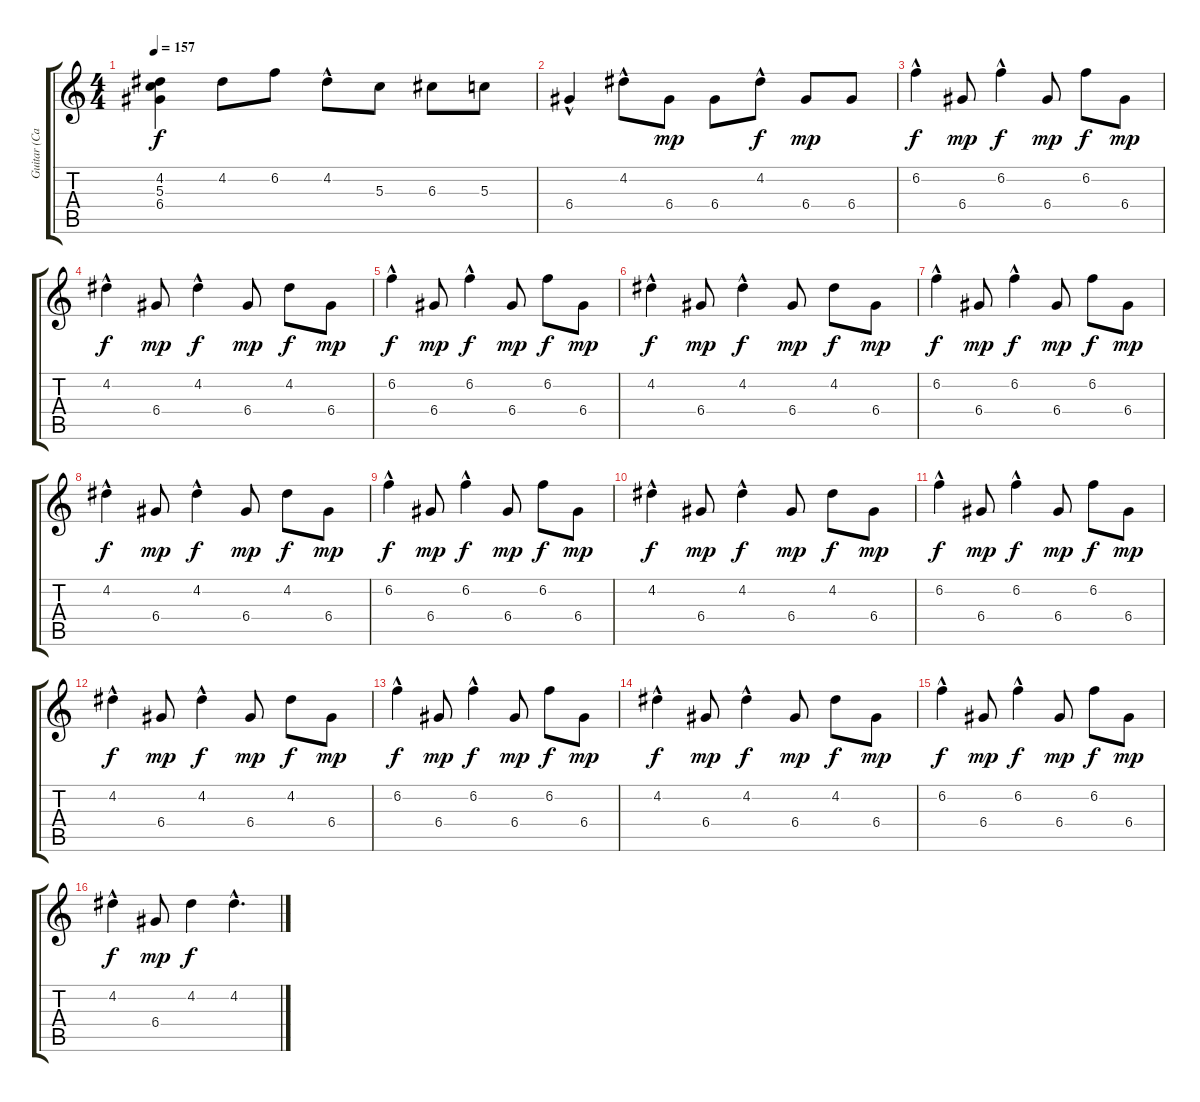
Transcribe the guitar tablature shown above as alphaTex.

\track ("Guitar (Carrie)" "Guitar (Ca") {instrument electricguitarclean}
\staff {score tabs}
\tuning (E4 B3 G3 D3 A2 E2) {hide}
\ts (4 4)
\tempo 157
\clef g2
\ks c
(4.2 5.3 6.4).4{dy f} 4.2.8 6.2.8 4.2{hac}.8 5.3.8 6.3.8 5.3.8 |
6.4{hac}.4 4.2{hac}.8 6.4.8{dy mp} 6.4.8 4.2{hac}.8{dy f} 6.4.8{dy mp} 6.4.8 |
6.2{hac}.4{dy f} 6.4.8{dy mp} 6.2{hac}.4{dy f} 6.4.8{dy mp} 6.2.8{dy f} 6.4.8{dy mp} |
4.2{hac}.4{dy f} 6.4.8{dy mp} 4.2{hac}.4{dy f} 6.4.8{dy mp} 4.2.8{dy f} 6.4.8{dy mp} |
6.2{hac}.4{dy f} 6.4.8{dy mp} 6.2{hac}.4{dy f} 6.4.8{dy mp} 6.2.8{dy f} 6.4.8{dy mp} |
4.2{hac}.4{dy f} 6.4.8{dy mp} 4.2{hac}.4{dy f} 6.4.8{dy mp} 4.2.8{dy f} 6.4.8{dy mp} |
6.2{hac}.4{dy f} 6.4.8{dy mp} 6.2{hac}.4{dy f} 6.4.8{dy mp} 6.2.8{dy f} 6.4.8{dy mp} |
4.2{hac}.4{dy f} 6.4.8{dy mp} 4.2{hac}.4{dy f} 6.4.8{dy mp} 4.2.8{dy f} 6.4.8{dy mp} |
6.2{hac}.4{dy f} 6.4.8{dy mp} 6.2{hac}.4{dy f} 6.4.8{dy mp} 6.2.8{dy f} 6.4.8{dy mp} |
4.2{hac}.4{dy f} 6.4.8{dy mp} 4.2{hac}.4{dy f} 6.4.8{dy mp} 4.2.8{dy f} 6.4.8{dy mp} |
6.2{hac}.4{dy f} 6.4.8{dy mp} 6.2{hac}.4{dy f} 6.4.8{dy mp} 6.2.8{dy f} 6.4.8{dy mp} |
4.2{hac}.4{dy f} 6.4.8{dy mp} 4.2{hac}.4{dy f} 6.4.8{dy mp} 4.2.8{dy f} 6.4.8{dy mp} |
6.2{hac}.4{dy f} 6.4.8{dy mp} 6.2{hac}.4{dy f} 6.4.8{dy mp} 6.2.8{dy f} 6.4.8{dy mp} |
4.2{hac}.4{dy f} 6.4.8{dy mp} 4.2{hac}.4{dy f} 6.4.8{dy mp} 4.2.8{dy f} 6.4.8{dy mp} |
6.2{hac}.4{dy f} 6.4.8{dy mp} 6.2{hac}.4{dy f} 6.4.8{dy mp} 6.2.8{dy f} 6.4.8{dy mp} |
4.2{hac}.4{dy f} 6.4.8{dy mp} 4.2.4{dy f} 4.2{hac}.4{d}
